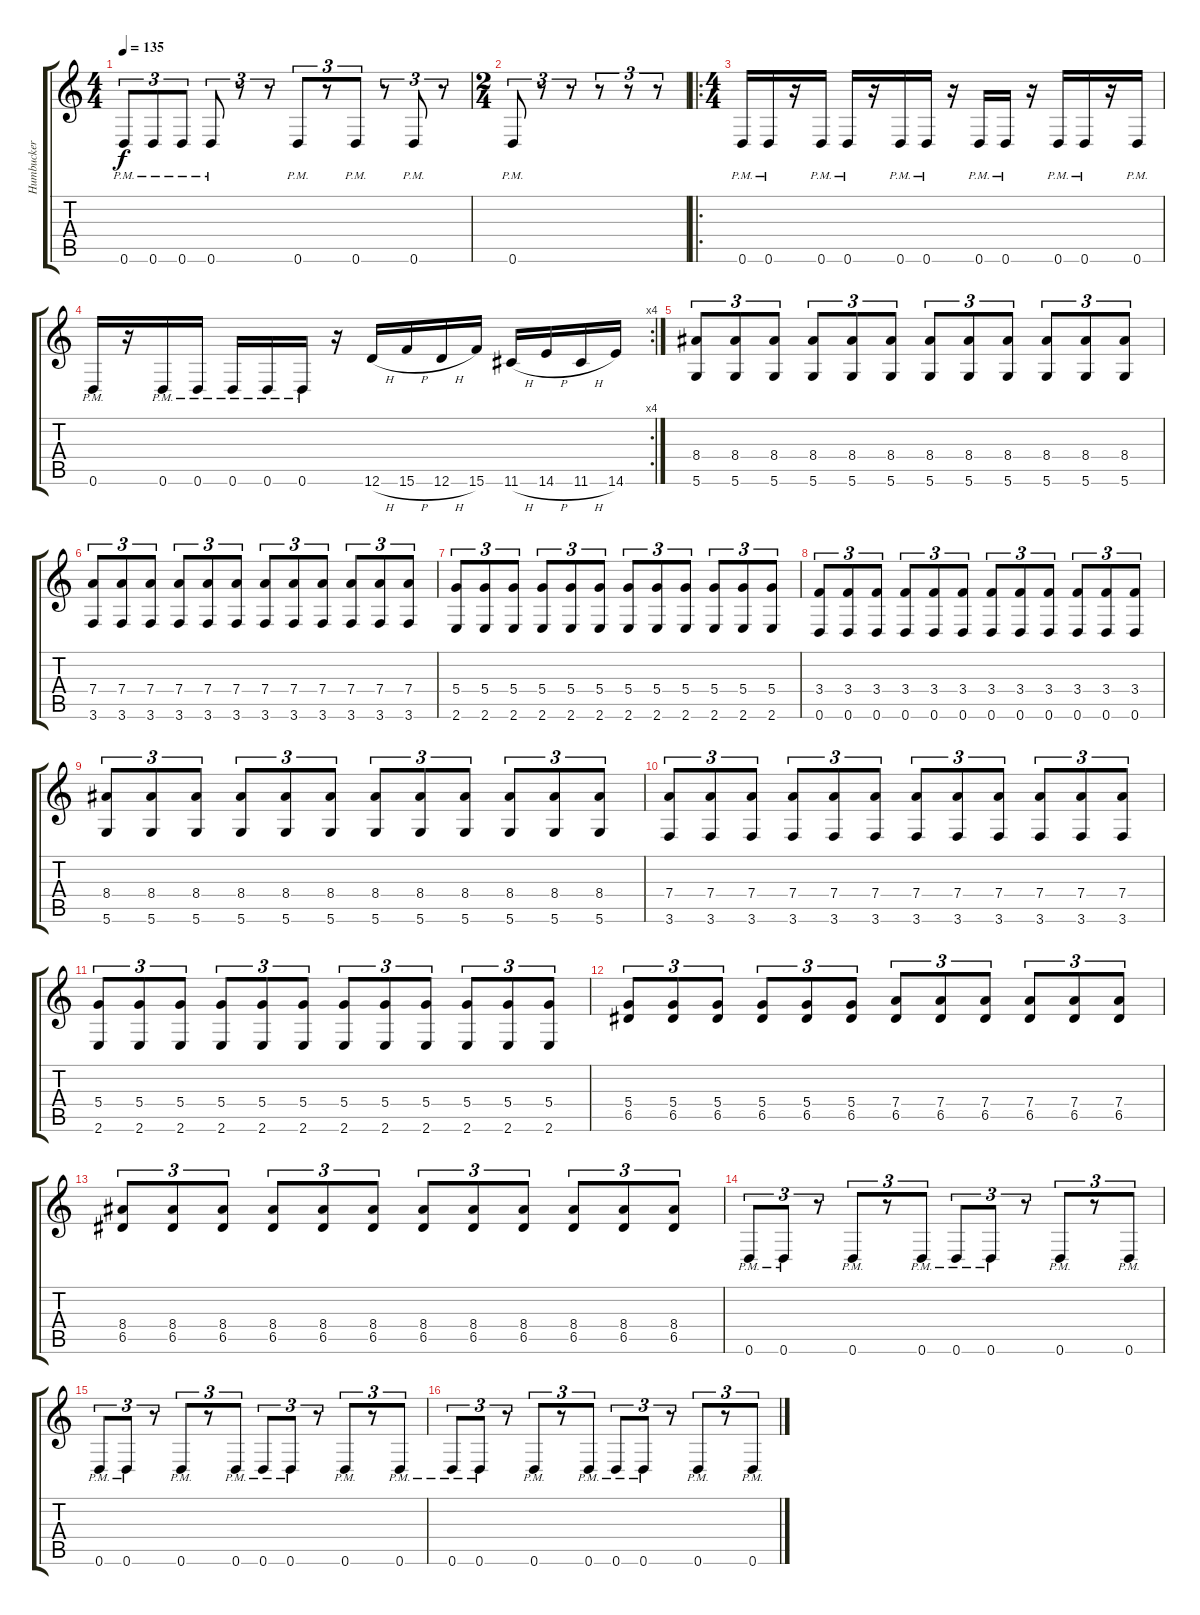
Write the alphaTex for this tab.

\track ("Humbucker" "Humbucker") {instrument distortionguitar}
\staff {score tabs}
\tuning (E4 B3 G3 D3 A2 D2) {hide}
\ts (4 4)
\tempo 135
\clef g2
\ks c
0.6{pm}.8{tu (3 2) dy f} 0.6{pm}.8{tu (3 2)} 0.6{pm}.8{tu (3 2)} 0.6{pm}.8{tu (3 2)} r.8{tu (3 2)} r.8{tu (3 2)} 0.6{pm}.8{tu (3 2)} r.8{tu (3 2)} 0.6{pm}.8{tu (3 2)} r.8{tu (3 2)} 0.6{pm}.8{tu (3 2)} r.8{tu (3 2)} |
\ts (2 4)
0.6{pm}.8{tu (3 2)} r.8{tu (3 2)} r.8{tu (3 2)} r.8{tu (3 2)} r.8{tu (3 2)} r.8{tu (3 2)} |
\ro
\ts (4 4)
0.6{pm}.16 0.6{pm}.16 r.16 0.6{pm}.16 0.6{pm}.16 r.16 0.6{pm}.16 0.6{pm}.16 r.16 0.6{pm}.16 0.6{pm}.16 r.16 0.6{pm}.16 0.6{pm}.16 r.16 0.6{pm}.16 |
\rc 4
0.6{pm}.16 r.16 0.6{pm}.16 0.6{pm}.16 0.6{pm}.16 0.6{pm}.16 0.6{pm}.16 r.16 12.6{h}.16 15.6{h}.16 12.6{h}.16 15.6.16 11.6{h}.16 14.6{h}.16 11.6{h}.16 14.6.16 |
(8.4 5.6).8{tu (3 2)} (8.4 5.6).8{tu (3 2)} (8.4 5.6).8{tu (3 2)} (8.4 5.6).8{tu (3 2)} (8.4 5.6).8{tu (3 2)} (8.4 5.6).8{tu (3 2)} (8.4 5.6).8{tu (3 2)} (8.4 5.6).8{tu (3 2)} (8.4 5.6).8{tu (3 2)} (8.4 5.6).8{tu (3 2)} (8.4 5.6).8{tu (3 2)} (8.4 5.6).8{tu (3 2)} |
(7.4 3.6).8{tu (3 2)} (7.4 3.6).8{tu (3 2)} (7.4 3.6).8{tu (3 2)} (7.4 3.6).8{tu (3 2)} (7.4 3.6).8{tu (3 2)} (7.4 3.6).8{tu (3 2)} (7.4 3.6).8{tu (3 2)} (7.4 3.6).8{tu (3 2)} (7.4 3.6).8{tu (3 2)} (7.4 3.6).8{tu (3 2)} (7.4 3.6).8{tu (3 2)} (7.4 3.6).8{tu (3 2)} |
(5.4 2.6).8{tu (3 2)} (5.4 2.6).8{tu (3 2)} (5.4 2.6).8{tu (3 2)} (5.4 2.6).8{tu (3 2)} (5.4 2.6).8{tu (3 2)} (5.4 2.6).8{tu (3 2)} (5.4 2.6).8{tu (3 2)} (5.4 2.6).8{tu (3 2)} (5.4 2.6).8{tu (3 2)} (5.4 2.6).8{tu (3 2)} (5.4 2.6).8{tu (3 2)} (5.4 2.6).8{tu (3 2)} |
(3.4 0.6).8{tu (3 2)} (3.4 0.6).8{tu (3 2)} (3.4 0.6).8{tu (3 2)} (3.4 0.6).8{tu (3 2)} (3.4 0.6).8{tu (3 2)} (3.4 0.6).8{tu (3 2)} (3.4 0.6).8{tu (3 2)} (3.4 0.6).8{tu (3 2)} (3.4 0.6).8{tu (3 2)} (3.4 0.6).8{tu (3 2)} (3.4 0.6).8{tu (3 2)} (3.4 0.6).8{tu (3 2)} |
(8.4 5.6).8{tu (3 2)} (8.4 5.6).8{tu (3 2)} (8.4 5.6).8{tu (3 2)} (8.4 5.6).8{tu (3 2)} (8.4 5.6).8{tu (3 2)} (8.4 5.6).8{tu (3 2)} (8.4 5.6).8{tu (3 2)} (8.4 5.6).8{tu (3 2)} (8.4 5.6).8{tu (3 2)} (8.4 5.6).8{tu (3 2)} (8.4 5.6).8{tu (3 2)} (8.4 5.6).8{tu (3 2)} |
(7.4 3.6).8{tu (3 2)} (7.4 3.6).8{tu (3 2)} (7.4 3.6).8{tu (3 2)} (7.4 3.6).8{tu (3 2)} (7.4 3.6).8{tu (3 2)} (7.4 3.6).8{tu (3 2)} (7.4 3.6).8{tu (3 2)} (7.4 3.6).8{tu (3 2)} (7.4 3.6).8{tu (3 2)} (7.4 3.6).8{tu (3 2)} (7.4 3.6).8{tu (3 2)} (7.4 3.6).8{tu (3 2)} |
(5.4 2.6).8{tu (3 2)} (5.4 2.6).8{tu (3 2)} (5.4 2.6).8{tu (3 2)} (5.4 2.6).8{tu (3 2)} (5.4 2.6).8{tu (3 2)} (5.4 2.6).8{tu (3 2)} (5.4 2.6).8{tu (3 2)} (5.4 2.6).8{tu (3 2)} (5.4 2.6).8{tu (3 2)} (5.4 2.6).8{tu (3 2)} (5.4 2.6).8{tu (3 2)} (5.4 2.6).8{tu (3 2)} |
(5.4 6.5).8{tu (3 2)} (5.4 6.5).8{tu (3 2)} (5.4 6.5).8{tu (3 2)} (5.4 6.5).8{tu (3 2)} (5.4 6.5).8{tu (3 2)} (5.4 6.5).8{tu (3 2)} (7.4 6.5).8{tu (3 2)} (7.4 6.5).8{tu (3 2)} (7.4 6.5).8{tu (3 2)} (7.4 6.5).8{tu (3 2)} (7.4 6.5).8{tu (3 2)} (7.4 6.5).8{tu (3 2)} |
(8.4 6.5).8{tu (3 2)} (8.4 6.5).8{tu (3 2)} (8.4 6.5).8{tu (3 2)} (8.4 6.5).8{tu (3 2)} (8.4 6.5).8{tu (3 2)} (8.4 6.5).8{tu (3 2)} (8.4 6.5).8{tu (3 2)} (8.4 6.5).8{tu (3 2)} (8.4 6.5).8{tu (3 2)} (8.4 6.5).8{tu (3 2)} (8.4 6.5).8{tu (3 2)} (8.4 6.5).8{tu (3 2)} |
0.6{pm}.8{tu (3 2)} 0.6{pm}.8{tu (3 2)} r.8{tu (3 2)} 0.6{pm}.8{tu (3 2)} r.8{tu (3 2)} 0.6{pm}.8{tu (3 2)} 0.6{pm}.8{tu (3 2)} 0.6{pm}.8{tu (3 2)} r.8{tu (3 2)} 0.6{pm}.8{tu (3 2)} r.8{tu (3 2)} 0.6{pm}.8{tu (3 2)} |
0.6{pm}.8{tu (3 2)} 0.6{pm}.8{tu (3 2)} r.8{tu (3 2)} 0.6{pm}.8{tu (3 2)} r.8{tu (3 2)} 0.6{pm}.8{tu (3 2)} 0.6{pm}.8{tu (3 2)} 0.6{pm}.8{tu (3 2)} r.8{tu (3 2)} 0.6{pm}.8{tu (3 2)} r.8{tu (3 2)} 0.6{pm}.8{tu (3 2)} |
0.6{pm}.8{tu (3 2)} 0.6{pm}.8{tu (3 2)} r.8{tu (3 2)} 0.6{pm}.8{tu (3 2)} r.8{tu (3 2)} 0.6{pm}.8{tu (3 2)} 0.6{pm}.8{tu (3 2)} 0.6{pm}.8{tu (3 2)} r.8{tu (3 2)} 0.6{pm}.8{tu (3 2)} r.8{tu (3 2)} 0.6{pm}.8{tu (3 2)}
